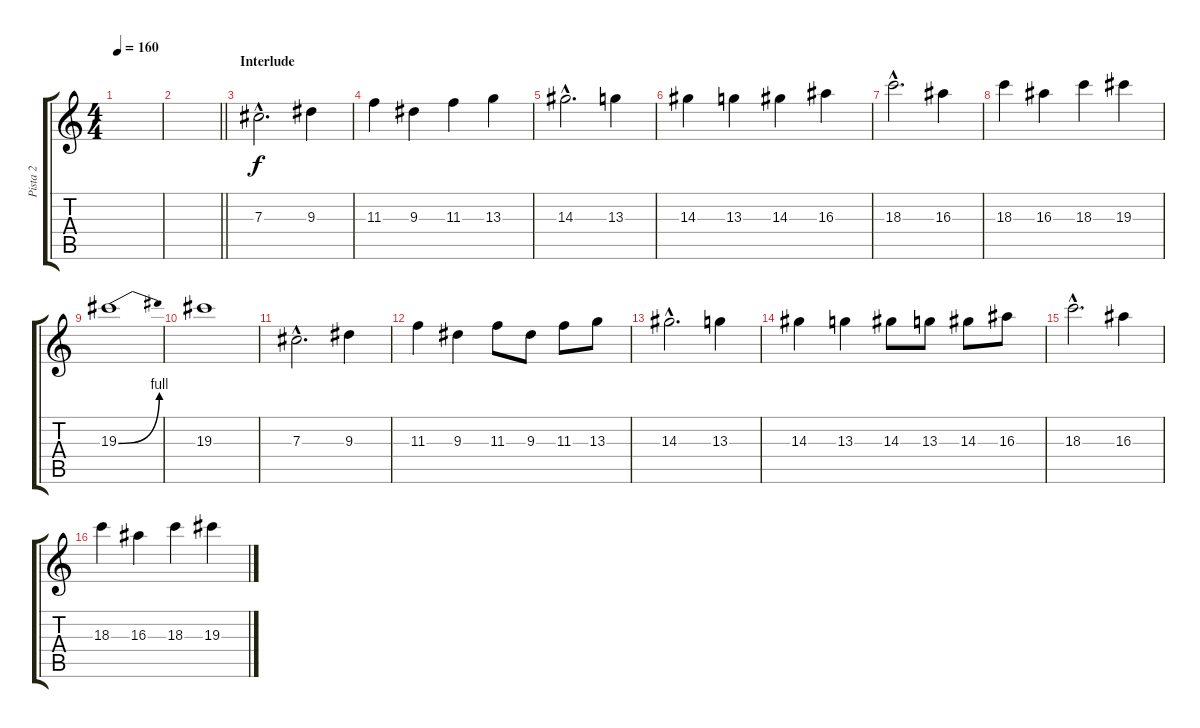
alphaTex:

\track ("Pista 2" "Pista 2") {instrument overdrivenguitar}
\staff {score tabs}
\tuning (Eb4 Bb3 Gb3 Db3 Ab2 Eb2) {hide}
\ts (4 4)
\tempo 160
\clef g2
\ks c
|
\barLineRight lightlight
|
\section ("" "Interlude")
7.3{hac}.2{d} 9.3.4 |
11.3.4 9.3.4 11.3.4 13.3.4 |
14.3{hac}.2{d} 13.3.4 |
14.3.4 13.3.4 14.3.4 16.3.4 |
18.3{hac}.2{d} 16.3.4 |
18.3.4 16.3.4 18.3.4 19.3.4 |
19.3{be (bend 0 0 60 4)}.1 |
19.3.1 |
7.3{hac}.2{d} 9.3.4 |
11.3.4 9.3.4 11.3.8 9.3.8 11.3.8 13.3.8 |
14.3{hac}.2{d} 13.3.4 |
14.3.4 13.3.4 14.3.8 13.3.8 14.3.8 16.3.8 |
18.3{hac}.2{d} 16.3.4 |
18.3.4 16.3.4 18.3.4 19.3.4
